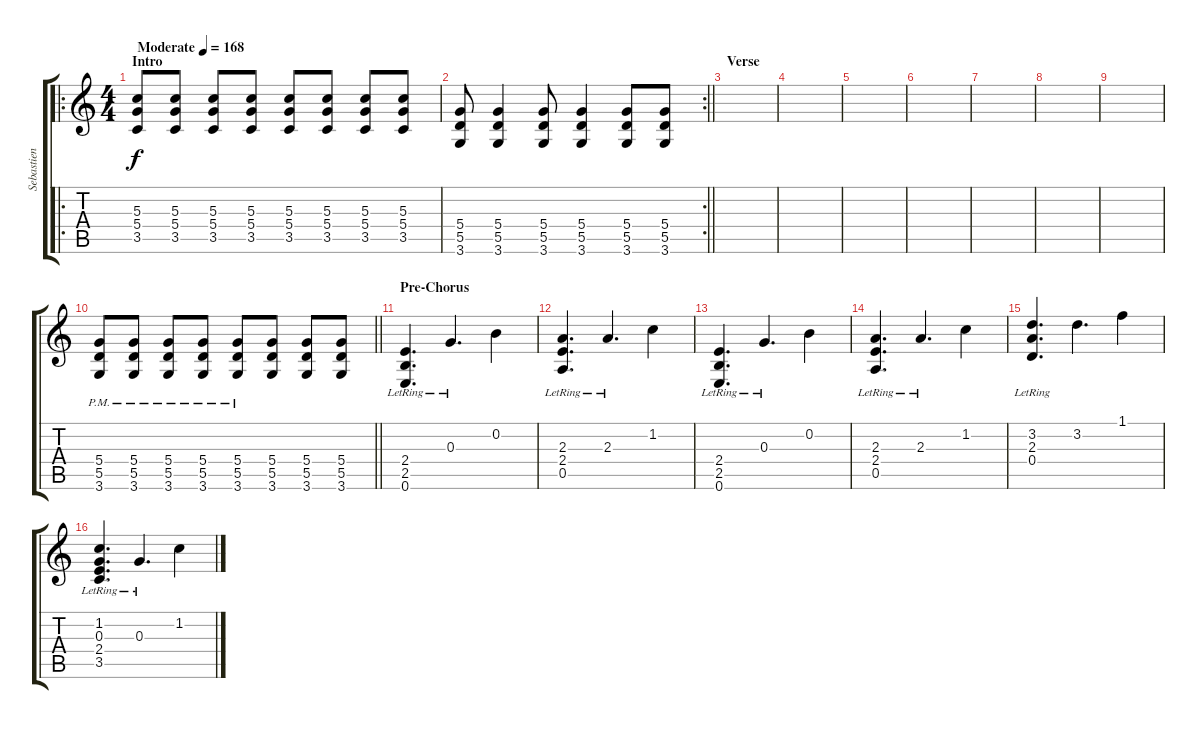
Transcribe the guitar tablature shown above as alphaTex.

\track ("Sebastien Lefebvre" "Sebastien ") {instrument distortionguitar}
\staff {score tabs}
\tuning (E4 B3 G3 D3 A2 E2) {hide}
\ro
\ts (4 4)
\section ("" "Intro")
\tempo (168 "Moderate")
\clef g2
\ks c
(5.3 5.4 3.5).8{dy f instrument distortionguitar} (5.3 5.4 3.5).8 (5.3 5.4 3.5).8 (5.3 5.4 3.5).8 (5.3 5.4 3.5).8 (5.3 5.4 3.5).8 (5.3 5.4 3.5).8 (5.3 5.4 3.5).8 |
\rc 2
\barLineRight lightlight
(5.4 5.5 3.6).8 (5.4 5.5 3.6).4 (5.4 5.5 3.6).8 (5.4 5.5 3.6).4 (5.4 5.5 3.6).8 (5.4 5.5 3.6).8 |
\section ("" "Verse")
|
|
|
|
|
|
|
\barLineRight lightlight
(5.4{pm} 5.5{pm} 3.6{pm}).8 (5.4{pm} 5.5{pm} 3.6{pm}).8 (5.4{pm} 5.5{pm} 3.6{pm}).8 (5.4{pm} 5.5{pm} 3.6{pm}).8 (5.4{pm} 5.5{pm} 3.6{pm}).8 (5.4 5.5 3.6).8 (5.4 5.5 3.6).8 (5.4 5.5 3.6).8 |
\section ("" "Pre-Chorus")
(2.4{lr} 2.5{lr} 0.6{lr}).4{d volume 9} 0.3{lr}.4{d} 0.2.4 |
(2.3{lr} 2.4{lr} 0.5{lr}).4{d} 2.3{lr}.4{d} 1.2.4 |
(2.4{lr} 2.5{lr} 0.6{lr}).4{d} 0.3{lr}.4{d} 0.2.4 |
(2.3{lr} 2.4{lr} 0.5{lr}).4{d} 2.3{lr}.4{d} 1.2.4 |
(3.2{lr} 2.3{lr} 0.4{lr}).4{d} 3.2.4{d} 1.1.4 |
(1.2 0.3 2.4 3.5{lr}).4{d} 0.3{lr}.4{d} 1.2.4
